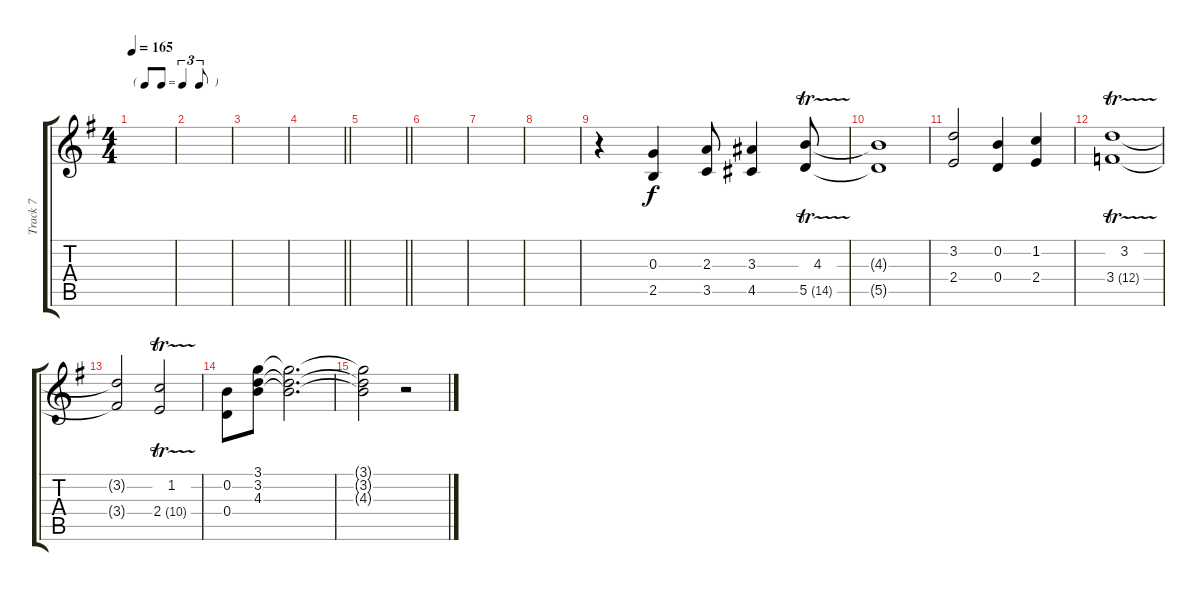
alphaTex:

\track ("Track 7" "Track 7") {instrument acousticgrandpiano}
\staff {score tabs}
\tuning (E5 B4 G4 D4 A3 E3) {hide}
\ts (4 4)
\tf triplet8th
\tempo 165
\clef g2
\ks g
|
|
|
\barLineRight lightlight
|
\barLineRight lightlight
|
|
|
|
r.4 (0.3 2.5).4 (2.3 3.5).8 (3.3 4.5).4 (4.3 5.5{tr (14 32)}).8 |
(4.3{t} 5.5{t}).1 |
(3.2 2.4).2 (0.2 0.4).4 (1.2 2.4).4 |
(3.2 3.4{tr (12 32)}).1 |
(3.2{t} 3.4{t}).2 (1.2 2.4{tr (10 32)}).2 |
(0.2 0.4).8 (3.1 3.2 4.3).8 (3.1{t} 3.2{t} 4.3{t}).2{d} |
(3.1{t} 3.2{t} 4.3{t}).2 r.2
